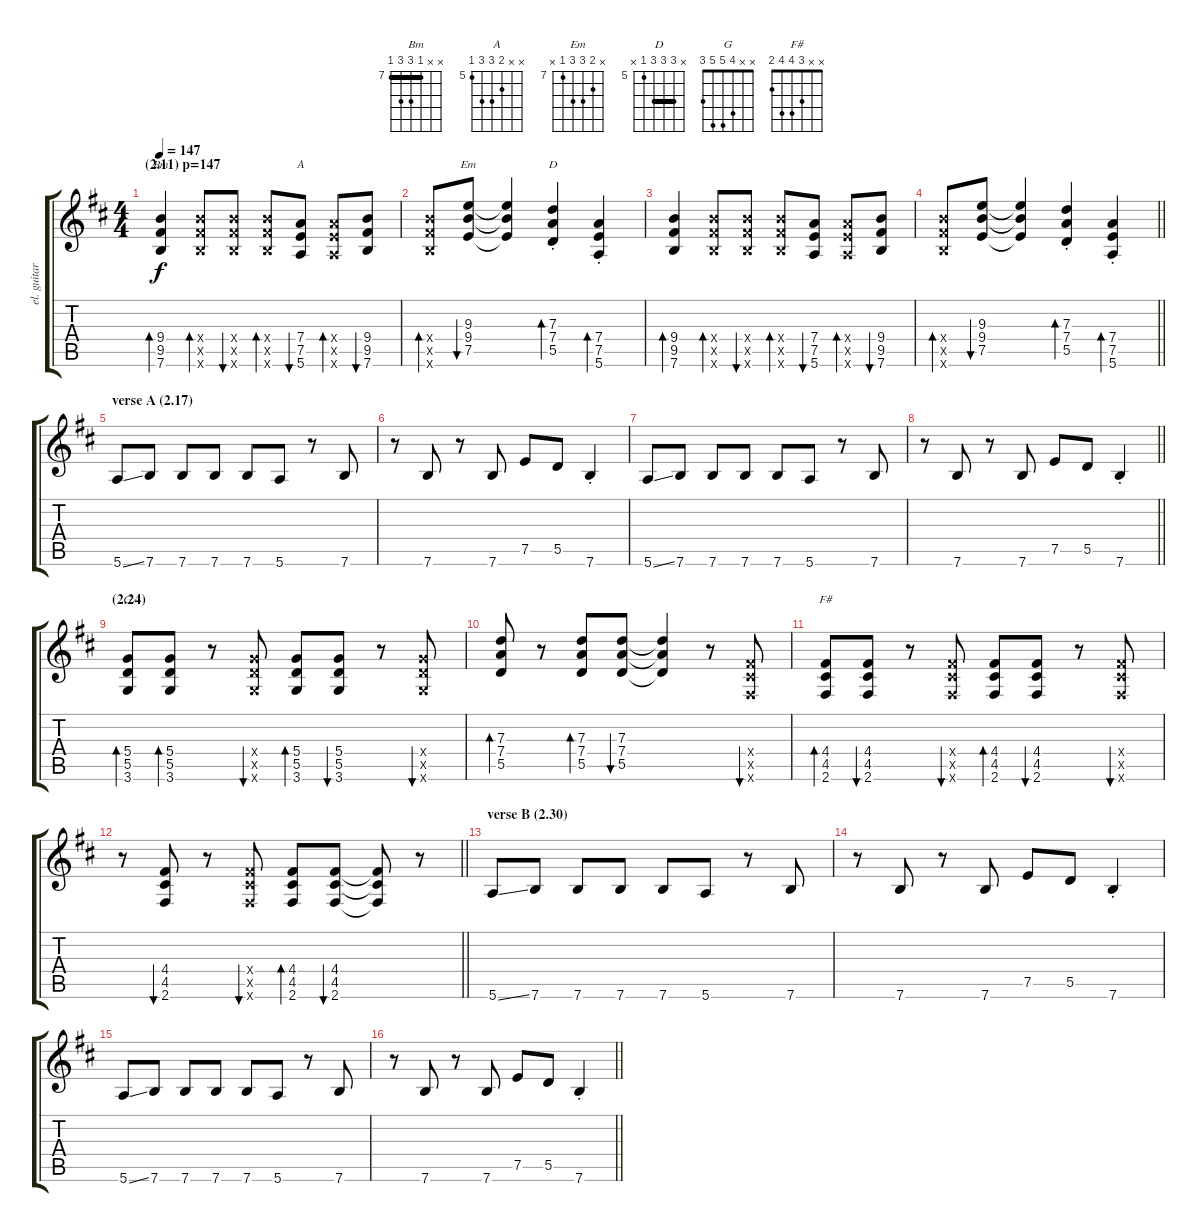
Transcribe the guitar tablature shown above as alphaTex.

\track ("el. guitar 1" "el. guitar") {instrument overdrivenguitar}
\staff {score tabs}
\tuning (E4 B3 G3 D3 A2 E2) {hide}
\chord ("Bm" x x 7 9 9 7) {firstfret 7 barre 7}
\chord ("A" x x 6 7 7 5) {firstfret 5}
\chord ("Em" x 8 9 9 7 x) {firstfret 7}
\chord ("D" x 7 7 7 5 x) {firstfret 5 barre 7}
\chord ("G" x x 4 5 5 3)
\chord ("F#" x x 3 4 4 2)
\ts (4 4)
\section ("" "(2.11) p=147")
\tempo 147
\clef g2
\ks d
(9.4 9.5 7.6).4{bd 30 ch "Bm" dy f} (9.4{x} 9.5{x} 7.6{x}).8{bd 30} (9.4{x} 9.5{x} 7.6{x}).8{bu 30} (9.4{x} 9.5{x} 7.6{x}).8{bd 30} (7.4 7.5 5.6).8{bu 30 ch "A"} (7.4{x} 7.5{x} 5.6{x}).8{bd 30} (9.4 9.5 7.6).8{bu 30} |
(9.4{x} 9.5{x} 7.6{x}).8{bd 30} (9.3 9.4 7.5).8{bu 30 ch "Em"} (9.3{t} 9.4{t} 7.5{t}).4 (7.3{st} 7.4{st} 5.5{st}).4{bd 30 ch "D"} (7.4{st} 7.5{st} 5.6{st}).4{bd 30} |
(9.4 9.5 7.6).4{bd 30} (9.4{x} 9.5{x} 7.6{x}).8{bd 30} (9.4{x} 9.5{x} 7.6{x}).8{bu 30} (9.4{x} 9.5{x} 7.6{x}).8{bd 30} (7.4 7.5 5.6).8{bu 30} (7.4{x} 7.5{x} 5.6{x}).8{bd 30} (9.4 9.5 7.6).8{bu 30} |
\barLineRight lightlight
(9.4{x} 9.5{x} 7.6{x}).8{bd 30} (9.3 9.4 7.5).8{bu 30} (9.3{t} 9.4{t} 7.5{t}).4 (7.3{st} 7.4{st} 5.5{st}).4{bd 30} (7.4{st} 7.5{st} 5.6{st}).4{bd 30} |
\section ("" "verse A (2.17)")
5.6{ss}.8 7.6.8 7.6.8 7.6.8 7.6.8 5.6.8 r.8 7.6.8 |
r.8 7.6.8 r.8 7.6.8 7.5.8 5.5.8 7.6{st}.4 |
5.6{ss}.8 7.6.8 7.6.8 7.6.8 7.6.8 5.6.8 r.8 7.6.8 |
\barLineRight lightlight
r.8 7.6.8 r.8 7.6.8 7.5.8 5.5.8 7.6{st}.4 |
\section ("" "(2.24)")
(5.4 5.5 3.6).8{bd 30 ch "G"} (5.4 5.5 3.6).8{bd 30} r.8 (5.4{x} 5.5{x} 3.6{x}).8{bu 30} (5.4 5.5 3.6).8{bd 30} (5.4 5.5 3.6).8{bu 30} r.8 (5.4{x} 5.5{x} 3.6{x}).8{bu 30} |
(7.3 7.4 5.5).8{bd 30} r.8 (7.3 7.4 5.5).8{bd 30} (7.3 7.4 5.5).8{bu 30} (7.3{t} 7.4{t} 5.5{t}).4 r.8 (4.4{x} 4.5{x} 2.6{x}).8{bu 30} |
(4.4 4.5 2.6).8{bd 30 ch "F#"} (4.4 4.5 2.6).8{bu 30} r.8 (4.4{x} 4.5{x} 2.6{x}).8{bu 30} (4.4 4.5 2.6).8{bd 30} (4.4 4.5 2.6).8{bu 30} r.8 (4.4{x} 4.5{x} 2.6{x}).8{bu 30} |
\barLineRight lightlight
r.8 (4.4 4.5 2.6).8{bu 30} r.8 (4.4{x} 4.5{x} 2.6{x}).8{bu 30} (4.4 4.5 2.6).8{bd 30} (4.4 4.5 2.6).8{bu 30} (4.4{t} 4.5{t} 2.6{t}).8 r.8 |
\section ("" "verse B (2.30)")
5.6{ss}.8 7.6.8 7.6.8 7.6.8 7.6.8 5.6.8 r.8 7.6.8 |
r.8 7.6.8 r.8 7.6.8 7.5.8 5.5.8 7.6{st}.4 |
5.6{ss}.8 7.6.8 7.6.8 7.6.8 7.6.8 5.6.8 r.8 7.6.8 |
\barLineRight lightlight
r.8 7.6.8 r.8 7.6.8 7.5.8 5.5.8 7.6{st}.4
